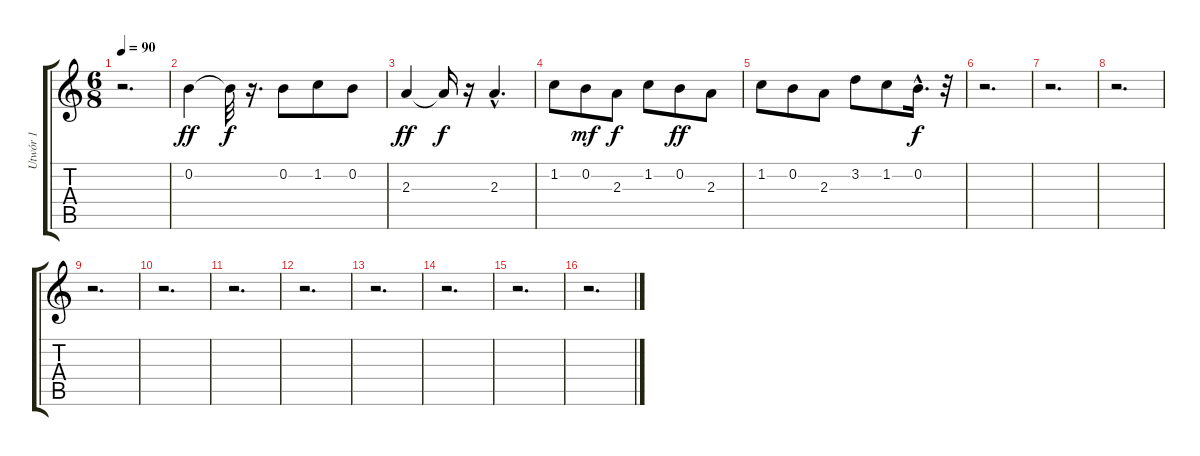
\track ("Utwór 1" "Utwór 1") {instrument overdrivenguitar}
\staff {score tabs}
\tuning (E4 B3 G3 D3 A2 E2) {hide}
\ts (6 8)
\tempo 90
\clef g2
\ks c
r.2{d dy f} |
0.2.4{dy ff} 0.2{t}.32{dy f} r.16{d} 0.2.8 1.2.8 0.2.8 |
2.3.4{dy ff} 2.3{t}.16{dy f} r.16 2.3{hac}.4{d} |
1.2.8 0.2.8{dy mf} 2.3.8{dy f} 1.2.8 0.2.8{dy ff} 2.3.8 |
1.2.8 0.2.8 2.3.8 3.2.8 1.2.8 0.2{hac}.16{d dy f} r.32 |
r.2{d} |
r.2{d} |
r.2{d} |
r.2{d} |
r.2{d} |
r.2{d} |
r.2{d} |
r.2{d} |
r.2{d} |
r.2{d} |
r.2{d}
